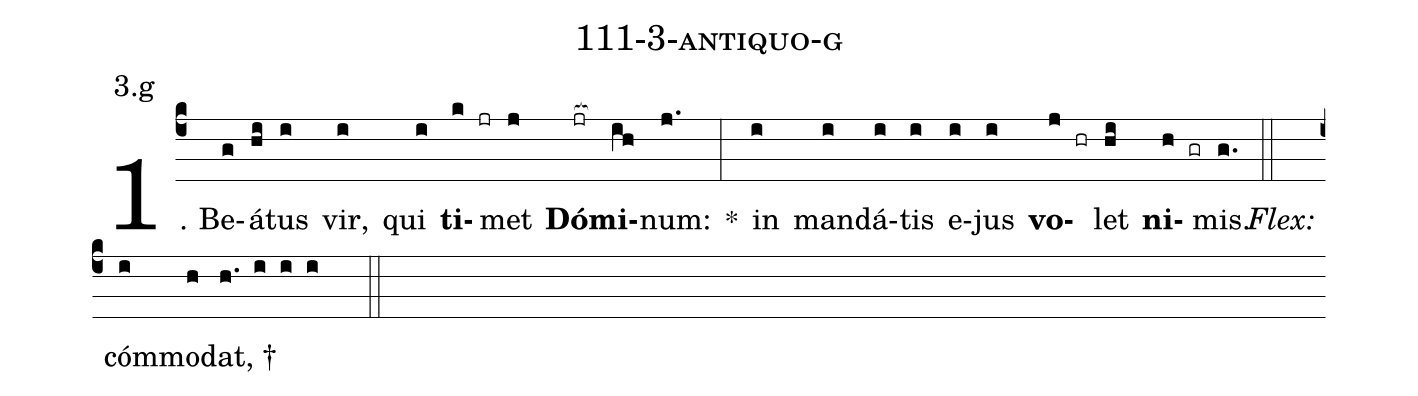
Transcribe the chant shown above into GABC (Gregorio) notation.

name: 111-3-antiquo-g;
annotation: 3.g;
%%
(c4)1. Be(g)á(hi)tus(i) vir,(i) qui(i) <b>ti</b>(k jr)met(j) <b>Dó</b>(jr[ocb:1{])<b>mi</b>(ih[ocb:0}])num:(j.) *(:) in(i) man(i)dá(i)tis(i) e(i)jus(i) <b>vo</b>(j hr)let(hi) <b>ni</b>(h gr)mis.(g.) (::)
<i>Flex:</i>()  cóm(i)mo(h)dat, †(h. i i i  ::)
